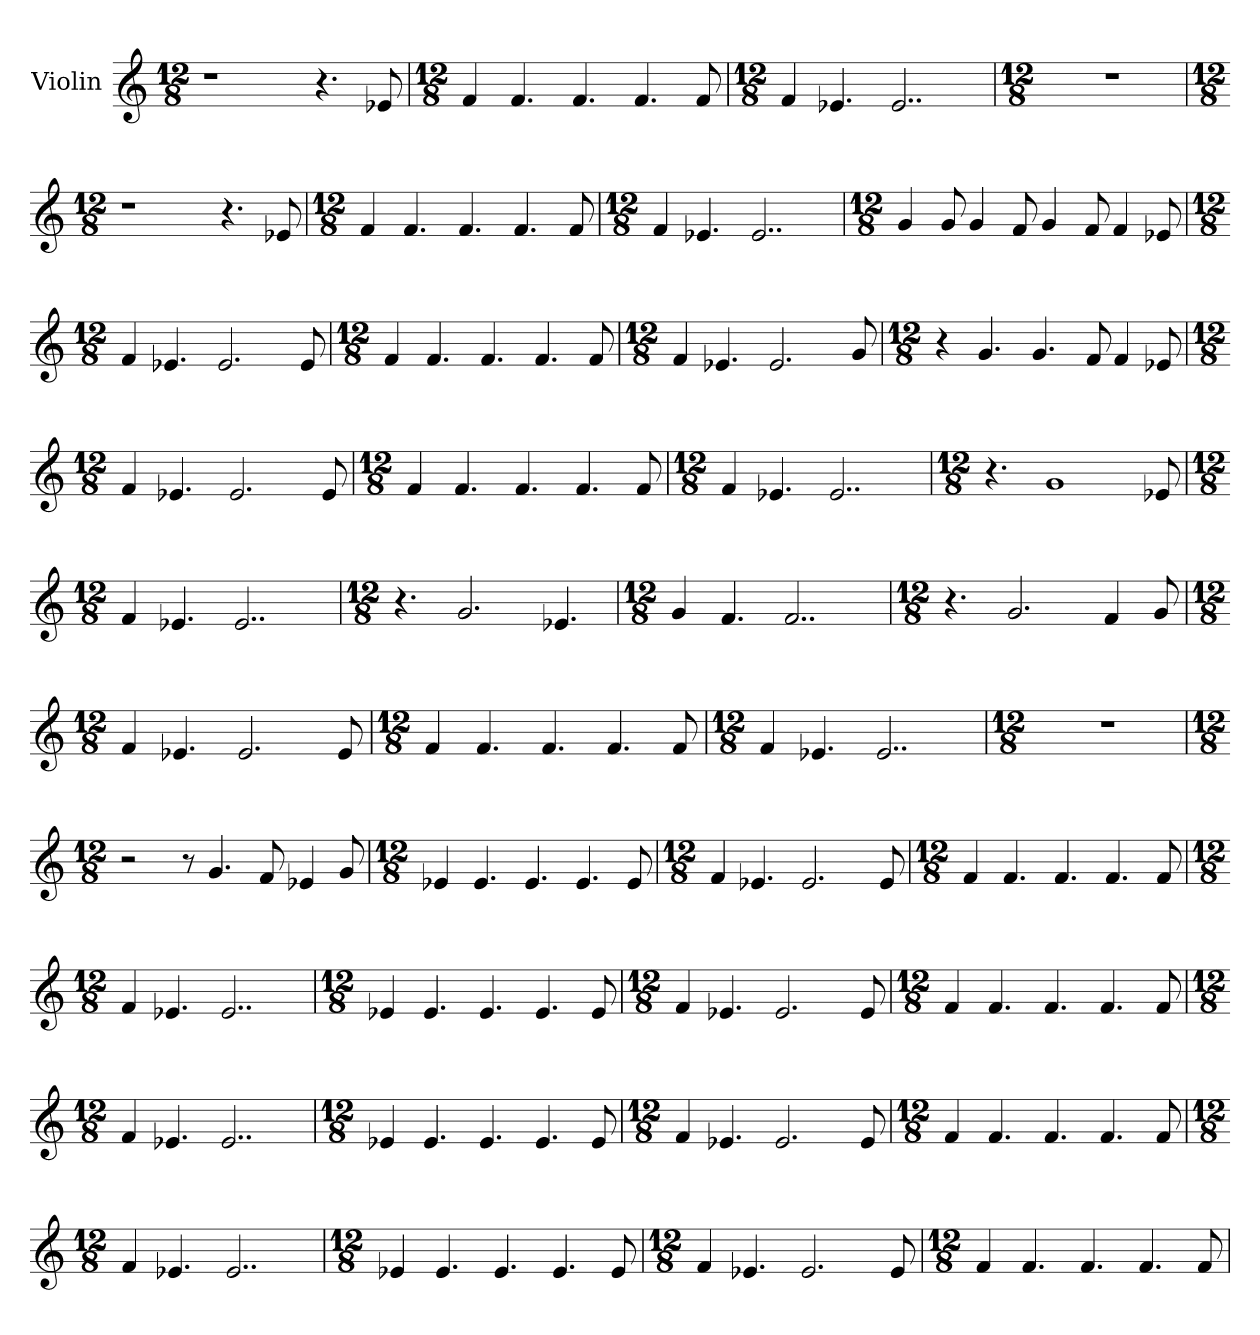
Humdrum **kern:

**kern
*part1
*staff1
*I"Violin
*I'Vln
*M12/8
=
1r
4.r
8e-X
=
*M12/8
4f
4.f
4.f
4.f
8f
=
*M12/8
4f
4.e-X
2..e-
=
*M12/8
1.r
=
*M12/8
1r
4.r
8e-X
=
*M12/8
4f
4.f
4.f
4.f
8f
=
*M12/8
4f
4.e-X
2..e-
=
*M12/8
4g
8g
4g
8f
4g
8f
4f
8e-X
=
*M12/8
4f
4.e-X
2.e-
8e-
=
*M12/8
4f
4.f
4.f
4.f
8f
=
*M12/8
4f
4.e-X
2.e-
8g
=
*M12/8
4r
4.g
4.g
8f
4f
8e-X
=
*M12/8
4f
4.e-X
2.e-
8e-
=
*M12/8
4f
4.f
4.f
4.f
8f
=
*M12/8
4f
4.e-X
2..e-
=
*M12/8
4.r
1g
8e-X
=
*M12/8
4f
4.e-X
2..e-
=
*M12/8
4.r
2.g
4.e-X
=
*M12/8
4g
4.f
2..f
=
*M12/8
4.r
2.g
4f
8g
=
*M12/8
4f
4.e-X
2.e-
8e-
=
*M12/8
4f
4.f
4.f
4.f
8f
=
*M12/8
4f
4.e-X
2..e-
=
*M12/8
1.r
=
*M12/8
2r
8r
4.g
8f
4e-X
8g
=
*M12/8
4e-X
4.e-
4.e-
4.e-
8e-
=
*M12/8
4f
4.e-X
2.e-
8e-
=
*M12/8
4f
4.f
4.f
4.f
8f
=
*M12/8
4f
4.e-X
2..e-
=
*M12/8
4e-X
4.e-
4.e-
4.e-
8e-
=
*M12/8
4f
4.e-X
2.e-
8e-
=
*M12/8
4f
4.f
4.f
4.f
8f
=
*M12/8
4f
4.e-X
2..e-
=
*M12/8
4e-X
4.e-
4.e-
4.e-
8e-
=
*M12/8
4f
4.e-X
2.e-
8e-
=
*M12/8
4f
4.f
4.f
4.f
8f
=
*M12/8
4f
4.e-X
2..e-
=
*M12/8
4e-X
4.e-
4.e-
4.e-
8e-
=
*M12/8
4f
4.e-X
2.e-
8e-
=
*M12/8
4f
4.f
4.f
4.f
8f
=
*-
